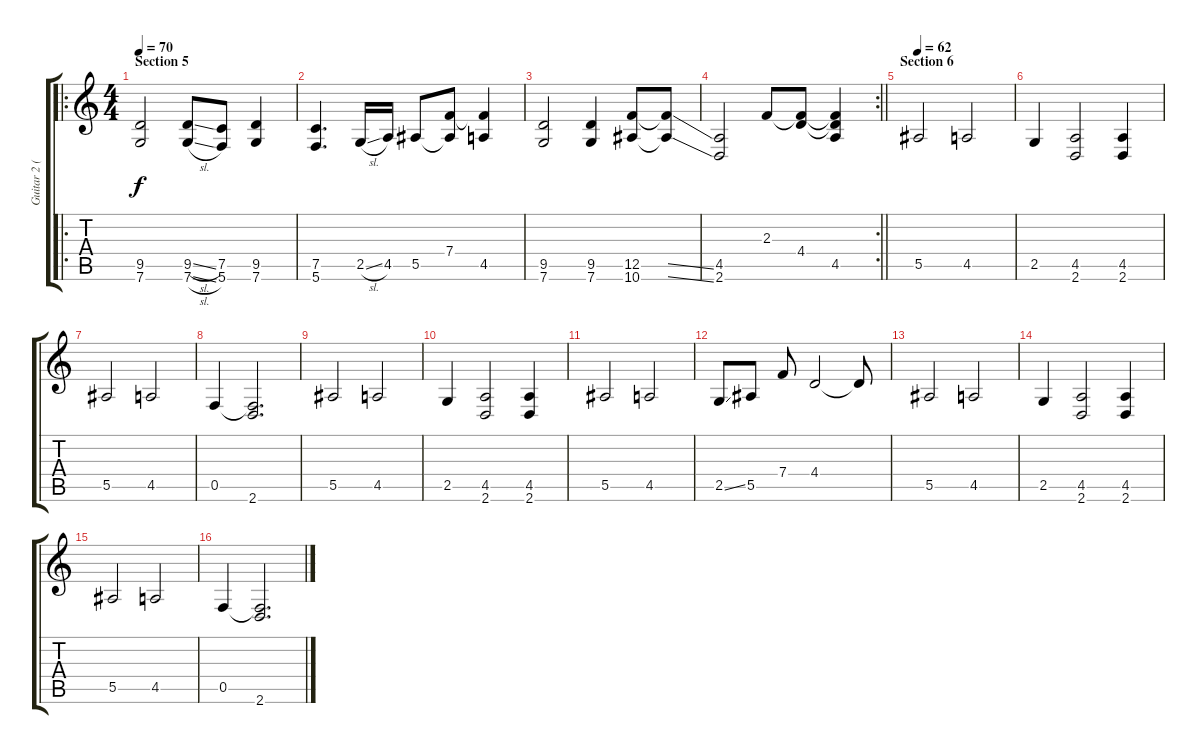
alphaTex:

\track ("Guitar 2 (Distortion)" "Guitar 2 (") {instrument distortionguitar}
\staff {score tabs}
\tuning (C4 G3 Eb3 Bb2 F2 C2) {hide}
\ro
\ts (4 4)
\section ("" "Section 5")
\tempo 70
\clef g2
\ks c
(9.5 7.6).2{dy f} (9.5{sl} 7.6{sl}).8 (7.5 5.6).8 (9.5 7.6).4 |
(7.5 5.6).4{d} 2.5{sl}.16 4.5.16 5.5.8 (7.4 5.5{t}).8 (7.4{t} 4.5).4 |
(9.5 7.6).2 (9.5 7.6).4 (12.5 10.6).8 (12.5{ss t} 10.6{ss t}).8 |
\rc 2
\barLineRight lightlight
(4.5 2.6).2 2.3.8 (2.3{t} 4.4).8 (2.3{t} 4.4{t} 4.5).4 |
\section ("" "Section 6")
\tempo 62
5.5.2 4.5.2 |
2.5.4 (4.5 2.6).2 (4.5 2.6).4 |
5.5.2 4.5.2 |
0.5.4 (0.5{t} 2.6).2{d} |
5.5.2 4.5.2 |
2.5.4 (4.5 2.6).2 (4.5 2.6).4 |
5.5.2 4.5.2 |
2.5{ss}.8 5.5.8 7.4.8 4.4.2 4.4{t}.8 |
5.5.2 4.5.2 |
2.5.4 (4.5 2.6).2 (4.5 2.6).4 |
5.5.2 4.5.2 |
0.5.4 (0.5{t} 2.6).2{d}
